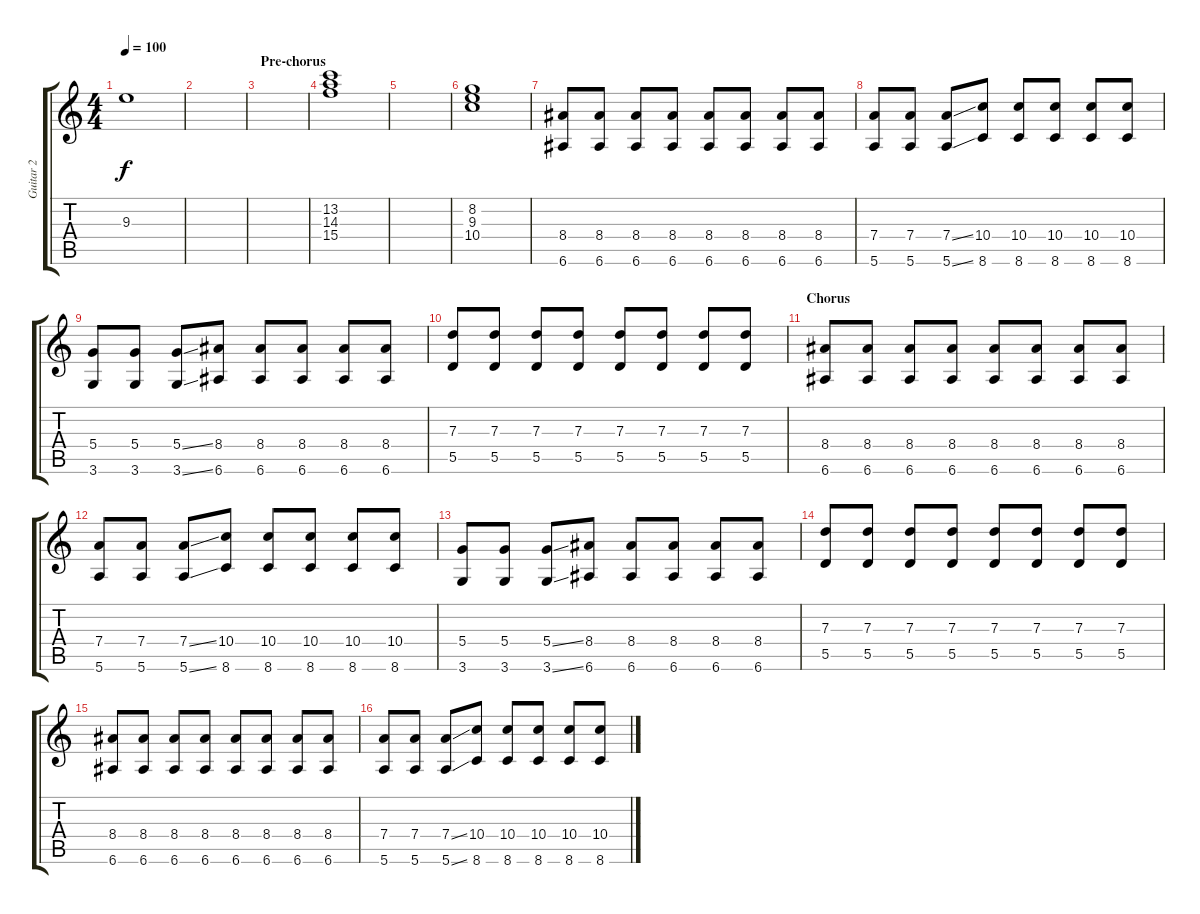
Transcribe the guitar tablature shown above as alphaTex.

\track ("Guitar 2" "Guitar 2") {instrument overdrivenguitar}
\staff {score tabs}
\tuning (E4 B3 G3 D3 A2 E2) {hide}
\ts (4 4)
\tempo 100
\clef g2
\ks c
9.3.1{dy f} |
|
\section ("" "Pre-chorus")
|
(13.2 14.3 15.4).1 |
|
(8.2 9.3 10.4).1 |
(8.4 6.6).8{instrument distortionguitar} (8.4 6.6).8 (8.4 6.6).8 (8.4 6.6).8 (8.4 6.6).8 (8.4 6.6).8 (8.4 6.6).8 (8.4 6.6).8 |
(7.4 5.6).8 (7.4 5.6).8 (7.4{ss} 5.6{ss}).8 (10.4 8.6).8 (10.4 8.6).8 (10.4 8.6).8 (10.4 8.6).8 (10.4 8.6).8 |
(5.4 3.6).8 (5.4 3.6).8 (5.4{ss} 3.6{ss}).8 (8.4 6.6).8 (8.4 6.6).8 (8.4 6.6).8 (8.4 6.6).8 (8.4 6.6).8 |
(7.3 5.5).8 (7.3 5.5).8 (7.3 5.5).8 (7.3 5.5).8 (7.3 5.5).8 (7.3 5.5).8 (7.3 5.5).8 (7.3 5.5).8 |
\section ("" "Chorus")
(8.4 6.6).8{instrument distortionguitar} (8.4 6.6).8 (8.4 6.6).8 (8.4 6.6).8 (8.4 6.6).8 (8.4 6.6).8 (8.4 6.6).8 (8.4 6.6).8 |
(7.4 5.6).8 (7.4 5.6).8 (7.4{ss} 5.6{ss}).8 (10.4 8.6).8 (10.4 8.6).8 (10.4 8.6).8 (10.4 8.6).8 (10.4 8.6).8 |
(5.4 3.6).8 (5.4 3.6).8 (5.4{ss} 3.6{ss}).8 (8.4 6.6).8 (8.4 6.6).8 (8.4 6.6).8 (8.4 6.6).8 (8.4 6.6).8 |
(7.3 5.5).8 (7.3 5.5).8 (7.3 5.5).8 (7.3 5.5).8 (7.3 5.5).8 (7.3 5.5).8 (7.3 5.5).8 (7.3 5.5).8 |
(8.4 6.6).8{instrument distortionguitar} (8.4 6.6).8 (8.4 6.6).8 (8.4 6.6).8 (8.4 6.6).8 (8.4 6.6).8 (8.4 6.6).8 (8.4 6.6).8 |
(7.4 5.6).8 (7.4 5.6).8 (7.4{ss} 5.6{ss}).8 (10.4 8.6).8 (10.4 8.6).8 (10.4 8.6).8 (10.4 8.6).8 (10.4 8.6).8
